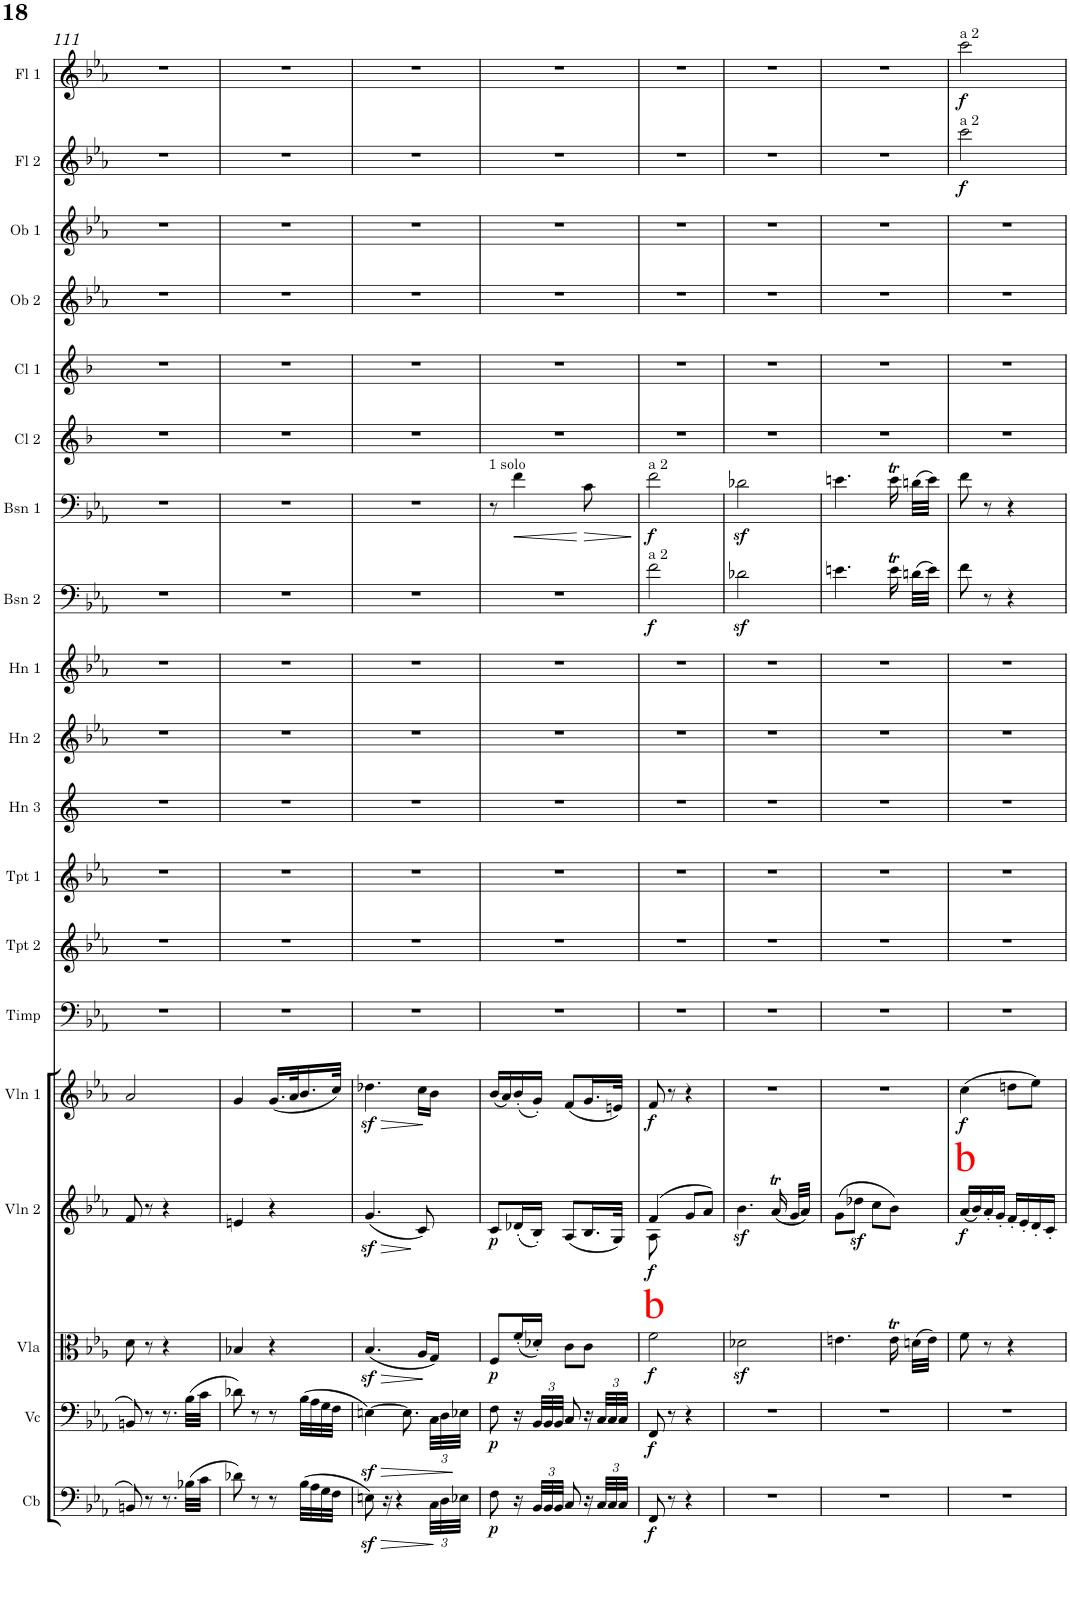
**kern	**dynam	**kern	**dynam	**kern	**dynam	**kern	**text	**dynam	**kern	**text	**dynam	**kern	**kern	**kern	**kern	**kern	**kern	**kern	**dynam	**kern	**dynam	**kern	**kern	**kern	**kern	**kern	**dynam	**kern	**dynam
*part19	*part19	*part18	*part18	*part17	*part17	*part16	*part16	*part16	*part15	*part15	*part15	*part14	*part13	*part12	*part11	*part10	*part9	*part8	*part8	*part7	*part7	*part6	*part5	*part4	*part3	*part2	*part2	*part1	*part1
*staff19	*staff19	*staff18	*staff18	*staff17	*staff17	*staff16	*staff16	*staff16	*staff15	*staff15	*staff15	*staff14	*staff13	*staff12	*staff11	*staff10	*staff9	*staff8	*staff8	*staff7	*staff7	*staff6	*staff5	*staff4	*staff3	*staff2	*staff2	*staff1	*staff1
*I"Contrabass	*	*I"Violoncello	*	*I"Viola	*	*I"Violin 2	*	*	*I"Violin 1	*	*	*I"Timpani	*I"C Trumpet 2	*I"C Trumpet 1	*I"Eb Horn 3	*I"C Horn 2	*I"C Horn 1	*I"Bassoon 2	*	*I"Bassoon 1	*	*I"Bb Clarinet 2	*I"Bb Clarinet 1	*I"Oboe 2	*I"Oboe 1	*I"Flute 2	*	*I"Flute 1	*
*I'Cb	*	*I'Vc	*	*I'Vla	*	*I'Vln 2	*	*	*I'Vln 1	*	*	*I'Timp	*I'Tpt 2	*I'Tpt 1	*I'Hn 3	*I'Hn 2	*I'Hn 1	*I'Bsn 2	*	*I'Bsn 1	*	*I'Cl 2	*I'Cl 1	*I'Ob 2	*I'Ob 1	*I'Fl 2	*	*I'Fl 1	*
!!LO:PB:g=z
*clefF4	*	*clefF4	*	*clefC3	*	*clefG2	*	*	*clefG2	*	*	*clefF4	*clefG2	*clefG2	*clefG2	*clefG2	*clefG2	*clefF4	*	*clefF4	*	*clefG2	*clefG2	*clefG2	*clefG2	*clefG2	*	*clefG2	*
*Trd7c12	*	*	*	*	*	*	*	*	*	*	*	*	*Trd1c2	*Trd1c2	*Trd5c9	*Trd7c12	*Trd7c12	*	*	*	*	*Trd1c2	*Trd1c2	*	*	*	*	*	*
*k[b-e-a-]	*	*k[b-e-a-]	*	*k[b-e-a-]	*	*k[b-e-a-]	*	*	*k[b-e-a-]	*	*	*k[b-e-a-]	*k[b-e-a-]	*k[b-e-a-]	*k[]	*k[b-e-a-]	*k[b-e-a-]	*k[b-e-a-]	*	*k[b-e-a-]	*	*k[b-]	*k[b-]	*k[b-e-a-]	*k[b-e-a-]	*k[b-e-a-]	*	*k[b-e-a-]	*
*M2/4	*	*M2/4	*	*M2/4	*	*M2/4	*	*	*M2/4	*	*	*M2/4	*M2/4	*M2/4	*M2/4	*M2/4	*M2/4	*M2/4	*	*M2/4	*	*M2/4	*M2/4	*M2/4	*M2/4	*M2/4	*	*M2/4	*
=111	=111	=111	=111	=111	=111	=111	=111	=111	=111	=111	=111	=111	=111	=111	=111	=111	=111	=111	=111	=111	=111	=111	=111	=111	=111	=111	=111	=111	=111
8BBn/	.	8BBn/	.	8d\	.	8f/	.	.	2a-/	.	.	2r	2r	2r	2r	2r	2r	2r	.	2r	.	2r	2r	2r	2r	2r	.	2r	.
8r	.	8r	.	8r	.	8r	.	.	.	.	.	.	.	.	.	.	.	.	.	.	.	.	.	.	.	.	.	.	.
8.r	.	8.r	.	4r	.	4r	.	.	.	.	.	.	.	.	.	.	.	.	.	.	.	.	.	.	.	.	.	.	.
(32B-X\LLL	.	(32B-\LLL	.	.	.	.	.	.	.	.	.	.	.	.	.	.	.	.	.	.	.	.	.	.	.	.	.	.	.
32c\JJJ	.	32c\JJJ	.	.	.	.	.	.	.	.	.	.	.	.	.	.	.	.	.	.	.	.	.	.	.	.	.	.	.
=112	=112	=112	=112	=112	=112	=112	=112	=112	=112	=112	=112	=112	=112	=112	=112	=112	=112	=112	=112	=112	=112	=112	=112	=112	=112	=112	=112	=112	=112
8d-X\)	.	8d-X\)	.	4B-X/	.	4en/	.	.	4g/	.	.	2r	2r	2r	2r	2r	2r	2r	.	2r	.	2r	2r	2r	2r	2r	.	2r	.
8r	.	8r	.	.	.	.	.	.	.	.	.	.	.	.	.	.	.	.	.	.	.	.	.	.	.	.	.	.	.
8r	.	8r	.	4r	.	4r	.	.	(16.g/LL	.	.	.	.	.	.	.	.	.	.	.	.	.	.	.	.	.	.	.	.
.	.	.	.	.	.	.	.	.	32a-/K	.	.	.	.	.	.	.	.	.	.	.	.	.	.	.	.	.	.	.	.
(32B-\LLL	.	(32B-\LLL	.	.	.	.	.	.	16.b-/	.	.	.	.	.	.	.	.	.	.	.	.	.	.	.	.	.	.	.	.
32A-\	.	32A-\	.	.	.	.	.	.	.	.	.	.	.	.	.	.	.	.	.	.	.	.	.	.	.	.	.	.	.
32G\	.	32G\	.	.	.	.	.	.	.	.	.	.	.	.	.	.	.	.	.	.	.	.	.	.	.	.	.	.	.
32F\JJJ	.	32F\JJJ	.	.	.	.	.	.	32cc/JJk)	.	.	.	.	.	.	.	.	.	.	.	.	.	.	.	.	.	.	.	.
=113	=113	=113	=113	=113	=113	=113	=113	=113	=113	=113	=113	=113	=113	=113	=113	=113	=113	=113	=113	=113	=113	=113	=113	=113	=113	=113	=113	=113	=113
!	!LO:HP:b	!	!LO:HP:b	!	!LO:HP:b	!	!	!LO:HP:b	!	!	!LO:HP:b	!	!	!	!	!	!	!	!	!	!	!	!	!	!	!	!	!	!
8Enz<\)	>	[4Enz<\)	>	(4.B-z</	>	(4.gz</	.	>	4.dd-Xz<\	.	>	2r	2r	2r	2r	2r	2r	2r	.	2r	.	2r	2r	2r	2r	2r	.	2r	.
16r	.	.	.	.	.	.	.	.	.	.	.	.	.	.	.	.	.	.	.	.	.	.	.	.	.	.	.	.	.
4r	.	.	.	.	.	.	.	.	.	.	.	.	.	.	.	.	.	.	.	.	.	.	.	.	.	.	.	.	.
.	.	8.E\]	.	.	.	.	.	.	.	.	.	.	.	.	.	.	.	.	.	.	.	.	.	.	.	.	.	.	.
.	.	.	.	16A-/LL	.	8c/)	.	]	16cc\LL	.	.	.	.	.	.	.	.	.	.	.	.	.	.	.	.	.	.	.	.
*Xbrackettup	*	*Xbrackettup	*	*	*	*	*	*	*	*	*	*	*	*	*	*	*	*	*	*	*	*	*	*	*	*	*	*	*
48C\LLL	.	48C\LLL	.	16G/JJ)	]	.	.	.	16b-\JJ	.	]	.	.	.	.	.	.	.	.	.	.	.	.	.	.	.	.	.	.
48D\	]	48D\	.	.	.	.	.	.	.	.	.	.	.	.	.	.	.	.	.	.	.	.	.	.	.	.	.	.	.
48E-X\JJJ	.	48E-X\JJJ	]	.	.	.	.	.	.	.	.	.	.	.	.	.	.	.	.	.	.	.	.	.	.	.	.	.	.
=114	=114	=114	=114	=114	=114	=114	=114	=114	=114	=114	=114	=114	=114	=114	=114	=114	=114	=114	=114	=114	=114	=114	=114	=114	=114	=114	=114	=114	=114
!	!	!	!	!	!	!	!	!	!	!	!	!	!	!	!	!	!	!	!	!LO:TX:a:t=1 solo	!	!	!	!	!	!	!	!	!
!	!LO:DY:b	!	!LO:DY:b	!	!LO:DY:b	!	!	!LO:DY:b	!	!	!	!	!	!	!	!	!	!	!	!	!	!	!	!	!	!	!	!	!
8F\	p	8F\	p	8F/L	p	8c/L	.	p	(16b-/LL	.	.	2r	2r	2r	2r	2r	2r	2r	.	8r	.	2r	2r	2r	2r	2r	.	2r	.
.	.	.	.	.	.	.	.	.	16a-/)	.	.	.	.	.	.	.	.	.	.	.	.	.	.	.	.	.	.	.	.
!	!	!	!	!	!	!	!	!	!	!	!	!	!	!	!	!	!	!	!	!	!LO:HP:b	!	!	!	!	!	!	!	!
16r	.	16r	.	(16f'/L	.	(16d-X'/L	.	.	(16b-'/	.	.	.	.	.	.	.	.	.	.	4f\	<	.	.	.	.	.	.	.	.
48BB-/LLL	.	48BB-/LLL	.	16d-X'/JJ)	.	16B-'/JJ)	.	.	16g'/JJ)	.	.	.	.	.	.	.	.	.	.	.	.	.	.	.	.	.	.	.	.
48BB-/	.	48BB-/	.	.	.	.	.	.	.	.	.	.	.	.	.	.	.	.	.	.	.	.	.	.	.	.	.	.	.
48BB-/JJJ	.	48BB-/JJJ	.	.	.	.	.	.	.	.	.	.	.	.	.	.	.	.	.	.	.	.	.	.	.	.	.	.	.
8C/	.	8C/	.	8c\L	.	(8A-/L	.	.	(8f/L	.	.	.	.	.	.	.	.	.	.	.	.	.	.	.	.	.	.	.	.
!	!	!	!	!	!	!	!	!	!	!	!	!	!	!	!	!	!	!	!	!	!LO:HP:n=1:b	!	!	!	!	!	!	!	!
16r	.	16r	.	8c\J	.	16.B-/L	.	.	16.g/L	.	.	.	.	.	.	.	.	.	.	8c\	[ >	.	.	.	.	.	.	.	.
48C/LLL	.	48C/LLL	.	.	.	.	.	.	.	.	.	.	.	.	.	.	.	.	.	.	.	.	.	.	.	.	.	.	.
48C/	.	48C/	.	.	.	.	.	.	.	.	.	.	.	.	.	.	.	.	.	.	.	.	.	.	.	.	.	.	.
.	.	.	.	.	.	32G/JJk)	.	.	32en/JJk)	.	.	.	.	.	.	.	.	.	.	.	.	.	.	.	.	.	.	.	.
48C/JJJ	.	48C/JJJ	.	.	.	.	.	.	.	.	.	.	.	.	.	.	.	.	.	.	.	.	.	.	.	.	.	.	.
.	.	.	.	.	.	.	.	.	.	.	.	.	.	.	.	.	.	.	.	.	]	.	.	.	.	.	.	.	.
=115	=115	=115	=115	=115	=115	=115	=115	=115	=115	=115	=115	=115	=115	=115	=115	=115	=115	=115	=115	=115	=115	=115	=115	=115	=115	=115	=115	=115	=115
!	!	!	!	!	!	!	!	!	!	!	!	!	!	!	!	!	!	!	!	!LO:TX:a:t=a 2	!	!	!	!	!	!	!	!	!
!	!	!	!	!	!	!	!	!	!	!	!	!	!	!	!	!	!	!LO:TX:a:t=a 2	!	!	!	!	!	!	!	!	!	!	!
!	!LO:DY:b	!	!LO:DY:b	!	!LO:DY:b	!	!LO:LY:b:color=#FF0000	!LO:DY:b	!	!	!LO:DY:b	!	!	!	!	!	!	!	!LO:DY:b	!	!LO:DY:b	!	!	!	!	!	!	!	!
*	*	*	*	*	*	*^	*	*	*	*	*	*	*	*	*	*	*	*	*	*	*	*	*	*	*	*	*	*	*
8FF/	f	8FF/	f	2f\	f	(4f/	8A-\	b	f	8f/	.	f	2r	2r	2r	2r	2r	2r	2f\	f	2f\	f	2r	2r	2r	2r	2r	.	2r	.
8r	.	8r	.	.	.	.	8ryy	.	.	8r	.	.	.	.	.	.	.	.	.	.	.	.	.	.	.	.	.	.	.	.
4r	.	4r	.	.	.	8g/L	4ryy	.	.	4r	.	.	.	.	.	.	.	.	.	.	.	.	.	.	.	.	.	.	.	.
.	.	.	.	.	.	8a-/J)	.	.	.	.	.	.	.	.	.	.	.	.	.	.	.	.	.	.	.	.	.	.	.	.
*	*	*	*	*	*	*v	*v	*	*	*	*	*	*	*	*	*	*	*	*	*	*	*	*	*	*	*	*	*	*	*
=116	=116	=116	=116	=116	=116	=116	=116	=116	=116	=116	=116	=116	=116	=116	=116	=116	=116	=116	=116	=116	=116	=116	=116	=116	=116	=116	=116	=116	=116
2r	.	2r	.	2d-Xz<\	.	4.b-z<\	.	.	2r	.	.	2r	2r	2r	2r	2r	2r	2d-Xz<\	.	2d-Xz<\	.	2r	2r	2r	2r	2r	.	2r	.
.	.	.	.	.	.	(16a-T/	.	.	.	.	.	.	.	.	.	.	.	.	.	.	.	.	.	.	.	.	.	.	.
.	.	.	.	.	.	32g/LLL	.	.	.	.	.	.	.	.	.	.	.	.	.	.	.	.	.	.	.	.	.	.	.
.	.	.	.	.	.	32a-/JJJ)	.	.	.	.	.	.	.	.	.	.	.	.	.	.	.	.	.	.	.	.	.	.	.
=117	=117	=117	=117	=117	=117	=117	=117	=117	=117	=117	=117	=117	=117	=117	=117	=117	=117	=117	=117	=117	=117	=117	=117	=117	=117	=117	=117	=117	=117
2r	.	2r	.	4.en\	.	(8g\L	.	.	2r	.	.	2r	2r	2r	2r	2r	2r	4.en\	.	4.en\	.	2r	2r	2r	2r	2r	.	2r	.
.	.	.	.	.	.	8dd-Xz<\J	.	.	.	.	.	.	.	.	.	.	.	.	.	.	.	.	.	.	.	.	.	.	.
.	.	.	.	.	.	8cc\L	.	.	.	.	.	.	.	.	.	.	.	.	.	.	.	.	.	.	.	.	.	.	.
.	.	.	.	16et\	.	8b-\J)	.	.	.	.	.	.	.	.	.	.	.	16et\	.	16et\	.	.	.	.	.	.	.	.	.
.	.	.	.	(32dn\LLL	.	.	.	.	.	.	.	.	.	.	.	.	.	(32dn\LLL	.	(32dn\LLL	.	.	.	.	.	.	.	.	.
.	.	.	.	32e\JJJ)	.	.	.	.	.	.	.	.	.	.	.	.	.	32e\JJJ)	.	32e\JJJ)	.	.	.	.	.	.	.	.	.
=118	=118	=118	=118	=118	=118	=118	=118	=118	=118	=118	=118	=118	=118	=118	=118	=118	=118	=118	=118	=118	=118	=118	=118	=118	=118	=118	=118	=118	=118
!	!	!	!	!	!	!	!	!	!	!	!	!	!	!	!	!	!	!	!	!	!	!	!	!	!	!	!	!LO:TX:a:t=a 2	!
!	!	!	!	!	!	!	!	!	!	!	!	!	!	!	!	!	!	!	!	!	!	!	!	!	!	!LO:TX:a:t=a 2	!	!	!
!	!	!	!	!	!	!	!	!LO:DY:b	!	!LO:LY:b:color=#FF0000	!LO:DY:b	!	!	!	!	!	!	!	!	!	!	!	!	!	!	!	!LO:DY:b	!	!LO:DY:b
2r	.	2r	.	8f\	.	(16a-/LL	.	f	(4cc\	b	f	2r	2r	2r	2r	2r	2r	8f\	.	8f\	.	2r	2r	2r	2r	2ccc\	f	2ccc\	f
.	.	.	.	.	.	16b-/)	.	.	.	.	.	.	.	.	.	.	.	.	.	.	.	.	.	.	.	.	.	.	.
.	.	.	.	8r	.	16a-'/	.	.	.	.	.	.	.	.	.	.	.	8r	.	8r	.	.	.	.	.	.	.	.	.
.	.	.	.	.	.	16g'/JJ	.	.	.	.	.	.	.	.	.	.	.	.	.	.	.	.	.	.	.	.	.	.	.
.	.	.	.	4r	.	16f'/LL	.	.	8ddn\L	.	.	.	.	.	.	.	.	4r	.	4r	.	.	.	.	.	.	.	.	.
.	.	.	.	.	.	16e-'/	.	.	.	.	.	.	.	.	.	.	.	.	.	.	.	.	.	.	.	.	.	.	.
.	.	.	.	.	.	16d'/	.	.	8ee-\J)	.	.	.	.	.	.	.	.	.	.	.	.	.	.	.	.	.	.	.	.
.	.	.	.	.	.	16c'/JJ	.	.	.	.	.	.	.	.	.	.	.	.	.	.	.	.	.	.	.	.	.	.	.
=	=	=	=	=	=	=	=	=	=	=	=	=	=	=	=	=	=	=	=	=	=	=	=	=	=	=	=	=	=
*-	*-	*-	*-	*-	*-	*-	*-	*-	*-	*-	*-	*-	*-	*-	*-	*-	*-	*-	*-	*-	*-	*-	*-	*-	*-	*-	*-	*-	*-
